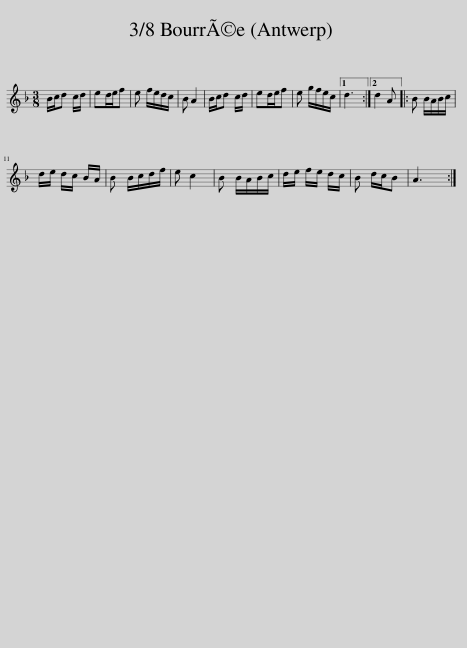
X:1
L:1/8
M:3/8
I:linebreak $
K:Dmin
V:1 treble
V:1
 B/c/d c/d/ | ed/e/f | e f/e/d/c/ | B A2 | B/c/d c/d/ | %5
 ed/e/f | e g/f/e/c/ |1 d3 :|2 d2 A |: B B/A/B/c/ |$ %10
 d/e/ d/c/ B/A/ | B B/c/d/f/ | e c2 | B B/A/B/c/ | d/e/ f/e/ d/c/ | %15
 B d/c/B | A3 :| %17
